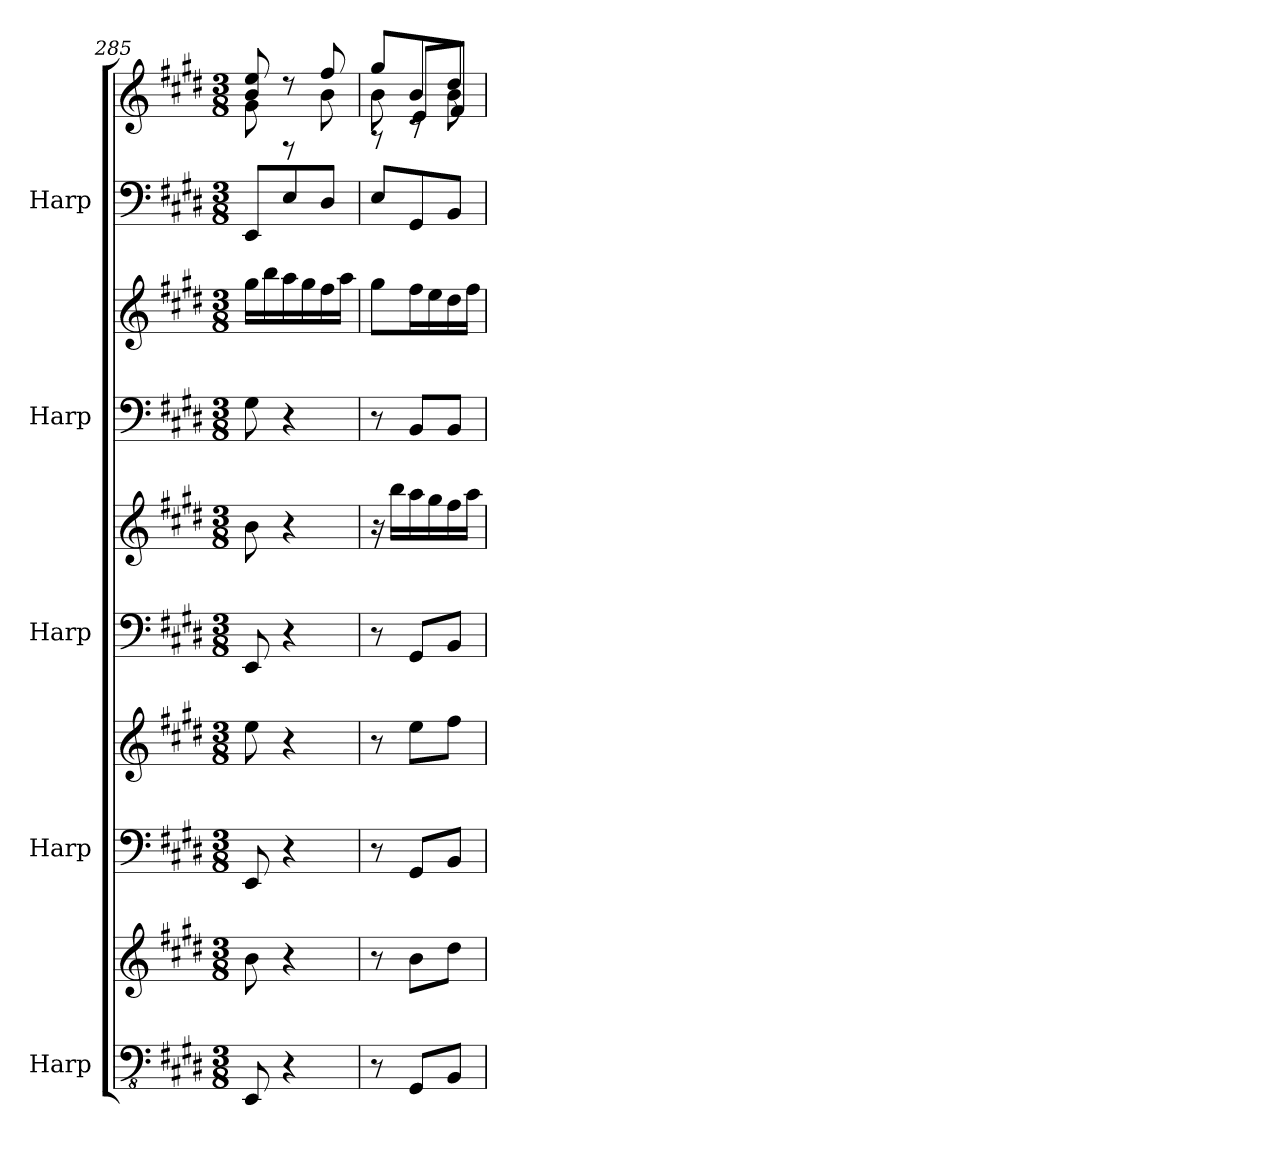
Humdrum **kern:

**kern	**kern	**kern	**kern	**kern	**kern	**kern	**kern	**kern	**kern
*part5	*part5	*part4	*part4	*part3	*part3	*part2	*part2	*part1	*part1
*staff10	*staff9	*staff8	*staff7	*staff6	*staff5	*staff4	*staff3	*staff2	*staff1
*I"Harp	*	*I"Harp	*	*I"Harp	*	*I"Harp	*	*I"Harp	*
*I'Hp	*	*I'Hp	*	*I'Hp	*	*I'Hp	*	*I'Hp	*
*clefFv4	*clefG2	*clefF4	*clefG2	*clefF4	*clefG2	*clefF4	*clefG2	*clefF4	*clefG2
*k[f#c#g#d#]	*k[f#c#g#d#]	*k[f#c#g#d#]	*k[f#c#g#d#]	*k[f#c#g#d#]	*k[f#c#g#d#]	*k[f#c#g#d#]	*k[f#c#g#d#]	*k[f#c#g#d#]	*k[f#c#g#d#]
*M3/8	*M3/8	*M3/8	*M3/8	*M3/8	*M3/8	*M3/8	*M3/8	*M3/8	*M3/8
=285	=285	=285	=285	=285	=285	=285	=285	=285	=285
*	*	*	*	*	*	*	*	*	*^
8EEE/	8b\	8EE/	8ee\	8EE/	8b\	8G#\	16gg#\LL	8EE/L	8b/ 8ee/	8g#\
.	.	.	.	.	.	.	16bb\	.	.	.
4r	4r	4r	4r	4r	4r	4r	16aa\	8E/	8rdd	8rF
.	.	.	.	.	.	.	16gg#\	.	.	.
.	.	.	.	.	.	.	16ff#\	8D#/J	8ff#/	8b\
.	.	.	.	.	.	.	16aa\JJ	.	.	.
=286	=286	=286	=286	=286	=286	=286	=286	=286	=286	=286
*	*	*	*	*	*	*	*	*	*	*^
8r	8r	8r	8r	8r	16r	8r	8gg#\L	8E/L	8gg#/L	8b\	8rA
.	.	.	.	.	16bb\LL	.	.	.	.	.	.
8GGG#/L	8b\L	8GG#/L	8ee\L	8GG#/L	16aa\	8BB/L	16ff#\L	8GG#/	8b/	8rc	8e/L
.	.	.	.	.	16gg#\	.	16ee\	.	.	.	.
8BBB/J	8dd#\J	8BB/J	8ff#\J	8BB/J	16ff#\	8BB/J	16dd#\	8BB/J	8dd#/J	8b\	8f#/J
.	.	.	.	.	16aa\JJ	.	16ff#\JJ	.	.	.	.
*	*	*	*	*	*	*	*	*	*v	*v	*v
=	=	=	=	=	=	=	=	=	=
*-	*-	*-	*-	*-	*-	*-	*-	*-	*-
